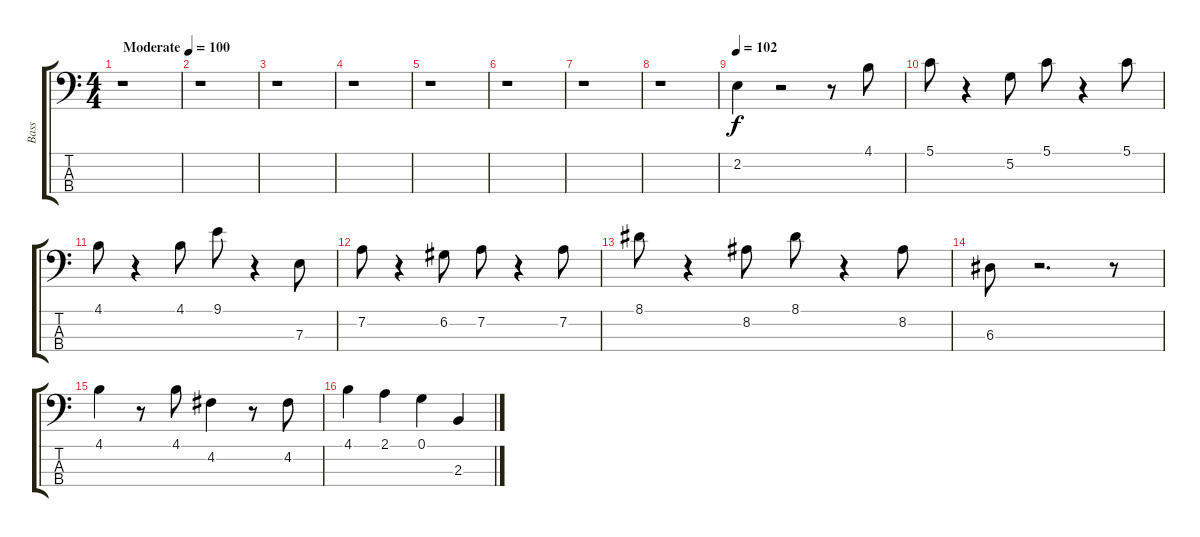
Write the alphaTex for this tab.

\track ("Bass" "Bass") {instrument acousticbass}
\staff {score tabs}
\tuning (G2 D2 A1 E1) {hide}
\ts (4 4)
\tempo (100 "Moderate")
\clef f4
\ks c
r.1{dy f instrument acousticbass} |
r.1 |
r.1 |
r.1 |
r.1 |
r.1 |
r.1 |
r.1 |
\tempo 102
2.2.4 r.2 r.8 4.1.8 |
5.1.8 r.4 5.2.8 5.1.8 r.4 5.1.8 |
4.1.8 r.4 4.1.8 9.1.8 r.4 7.3.8 |
7.2.8 r.4 6.2.8 7.2.8 r.4 7.2.8 |
8.1.8 r.4 8.2.8 8.1.8 r.4 8.2.8 |
6.3.8 r.2{d} r.8 |
4.1.4 r.8 4.1.8 4.2.4 r.8 4.2.8 |
4.1.4 2.1.4 0.1.4 2.3.4
